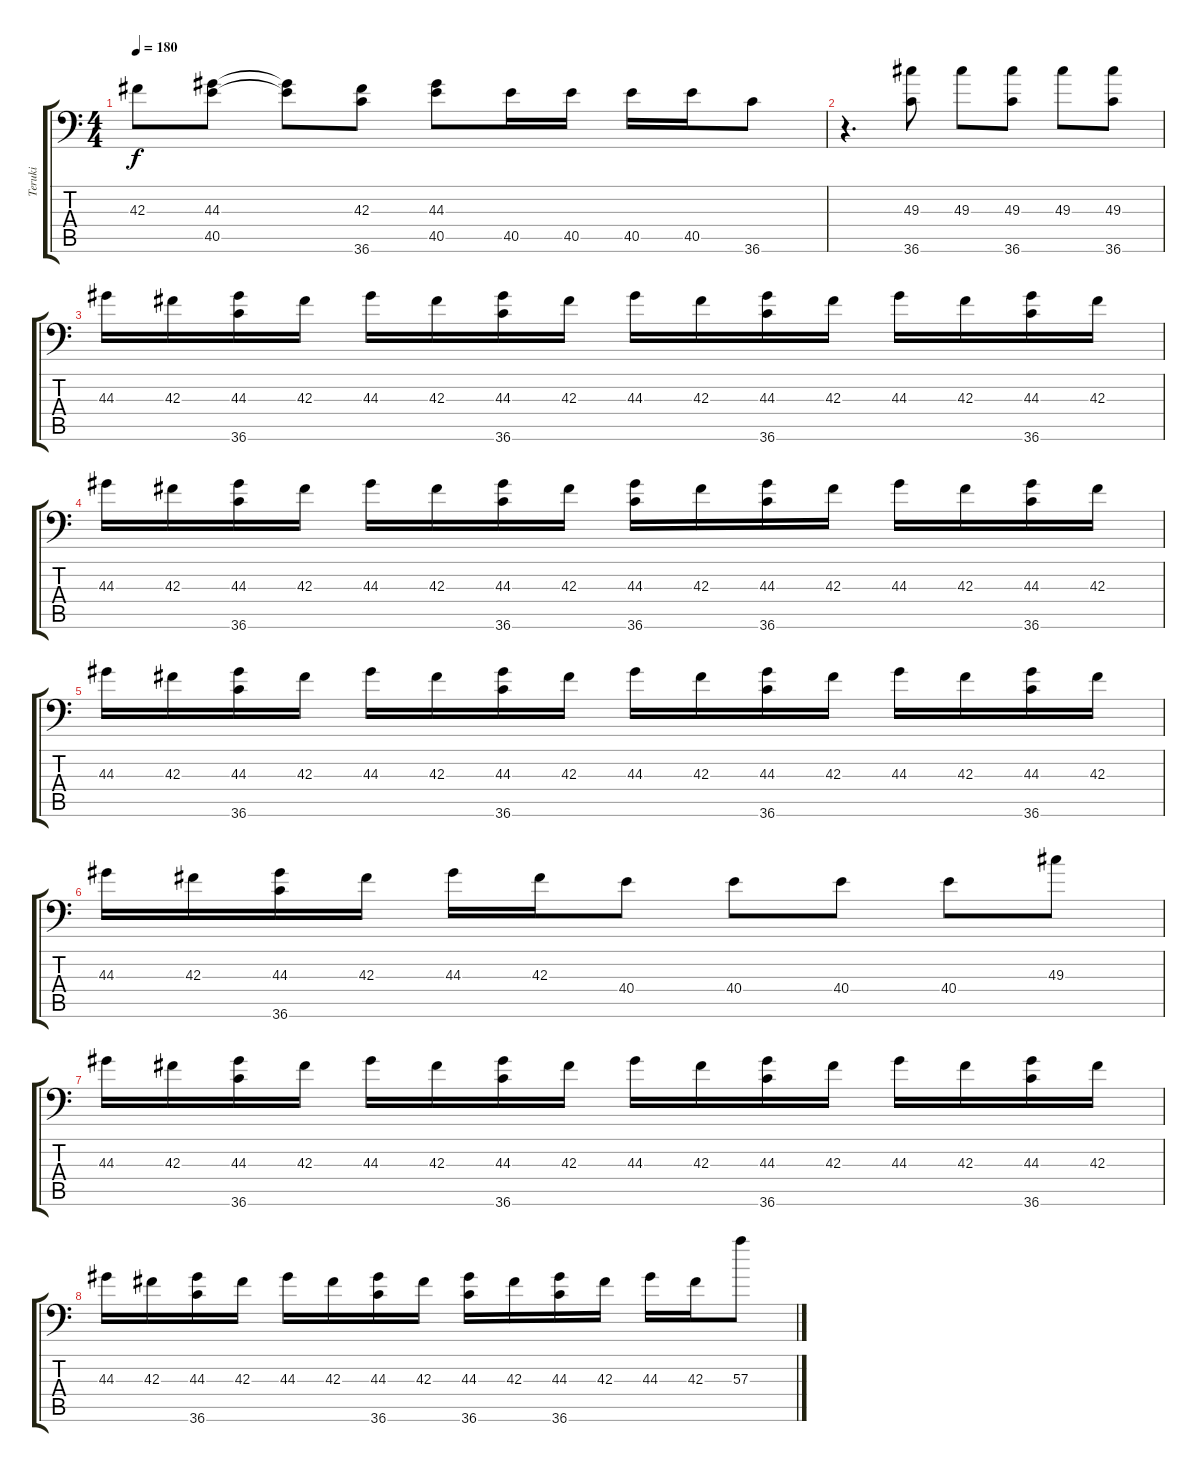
\track ("Teruki" "Teruki") {instrument acousticgrandpiano}
\staff {score tabs}
\tuning (C-1 C-1 C-1 C-1 C-1 C-1) {hide}
\ts (4 4)
\tempo 180
\clef f4
\ks c
42.3{t}.8{dy f} (44.3 40.5).8 (44.3{t} 40.5{t}).8 (42.3 36.6).8 (44.3 40.5).8 40.5.16 40.5.16 40.5.16 40.5.16 36.6.8 |
r.4{d} (49.3 36.6).8 49.3.8 (49.3 36.6).8 49.3.8 (49.3 36.6).8 |
44.3.16 42.3.16 (44.3 36.6).16 42.3.16 44.3.16 42.3.16 (44.3 36.6).16 42.3.16 44.3.16 42.3.16 (44.3 36.6).16 42.3.16 44.3.16 42.3.16 (44.3 36.6).16 42.3.16 |
44.3.16 42.3.16 (44.3 36.6).16 42.3.16 44.3.16 42.3.16 (44.3 36.6).16 42.3.16 (44.3 36.6).16 42.3.16 (44.3 36.6).16 42.3.16 44.3.16 42.3.16 (44.3 36.6).16 42.3.16 |
44.3.16 42.3.16 (44.3 36.6).16 42.3.16 44.3.16 42.3.16 (44.3 36.6).16 42.3.16 44.3.16 42.3.16 (44.3 36.6).16 42.3.16 44.3.16 42.3.16 (44.3 36.6).16 42.3.16 |
44.3.16 42.3.16 (44.3 36.6).16 42.3.16 44.3.16 42.3.16 40.4.8 40.4.8 40.4.8 40.4.8 49.3.8 |
44.3.16 42.3.16 (44.3 36.6).16 42.3.16 44.3.16 42.3.16 (44.3 36.6).16 42.3.16 44.3.16 42.3.16 (44.3 36.6).16 42.3.16 44.3.16 42.3.16 (44.3 36.6).16 42.3.16 |
44.3.16 42.3.16 (44.3 36.6).16 42.3.16 44.3.16 42.3.16 (44.3 36.6).16 42.3.16 (44.3 36.6).16 42.3.16 (44.3 36.6).16 42.3.16 44.3.16 42.3.16 57.3.8
